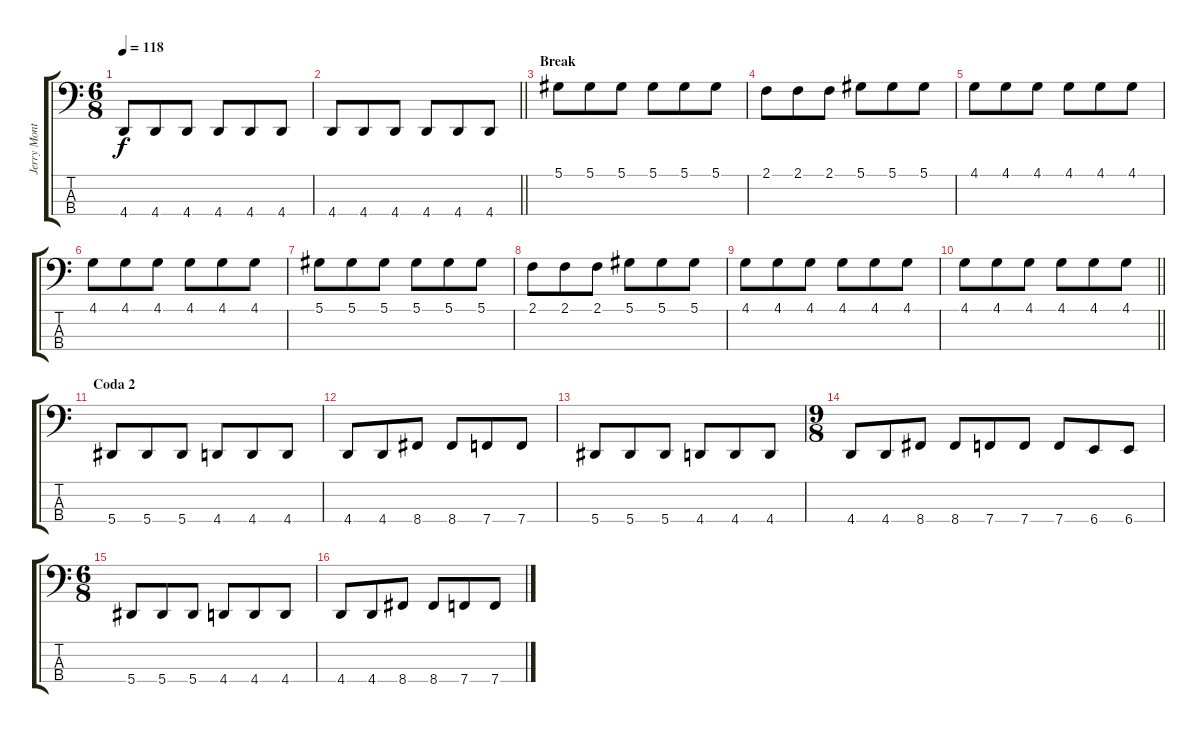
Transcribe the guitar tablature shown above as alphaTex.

\track ("Jerry Montano" "Jerry Mont") {instrument electricbassfinger}
\staff {score tabs}
\tuning (Eb2 Bb1 F1 Bb0) {hide}
\ts (6 8)
\tempo 118
\clef f4
\ks c
4.4.8{dy f} 4.4.8 4.4.8 4.4.8 4.4.8 4.4.8 |
\barLineRight lightlight
4.4.8 4.4.8 4.4.8 4.4.8 4.4.8 4.4.8 |
\section ("" "Break")
5.1.8{instrument electricbassfinger} 5.1.8 5.1.8 5.1.8 5.1.8 5.1.8 |
2.1.8 2.1.8 2.1.8 5.1.8 5.1.8 5.1.8 |
4.1.8 4.1.8 4.1.8 4.1.8 4.1.8 4.1.8 |
4.1.8 4.1.8 4.1.8 4.1.8 4.1.8 4.1.8 |
5.1.8 5.1.8 5.1.8 5.1.8 5.1.8 5.1.8 |
2.1.8 2.1.8 2.1.8 5.1.8 5.1.8 5.1.8 |
4.1.8 4.1.8 4.1.8 4.1.8 4.1.8 4.1.8 |
\barLineRight lightlight
4.1.8 4.1.8 4.1.8 4.1.8 4.1.8 4.1.8 |
\section ("" "Coda 2")
5.4.8{instrument electricbasspick} 5.4.8 5.4.8 4.4.8 4.4.8 4.4.8 |
4.4.8 4.4.8 8.4.8 8.4.8 7.4.8 7.4.8 |
5.4.8 5.4.8 5.4.8 4.4.8 4.4.8 4.4.8 |
\ts (9 8)
4.4.8 4.4.8 8.4.8 8.4.8 7.4.8 7.4.8 7.4.8 6.4.8 6.4.8 |
\ts (6 8)
5.4.8 5.4.8 5.4.8 4.4.8 4.4.8 4.4.8 |
4.4.8 4.4.8 8.4.8 8.4.8 7.4.8 7.4.8
